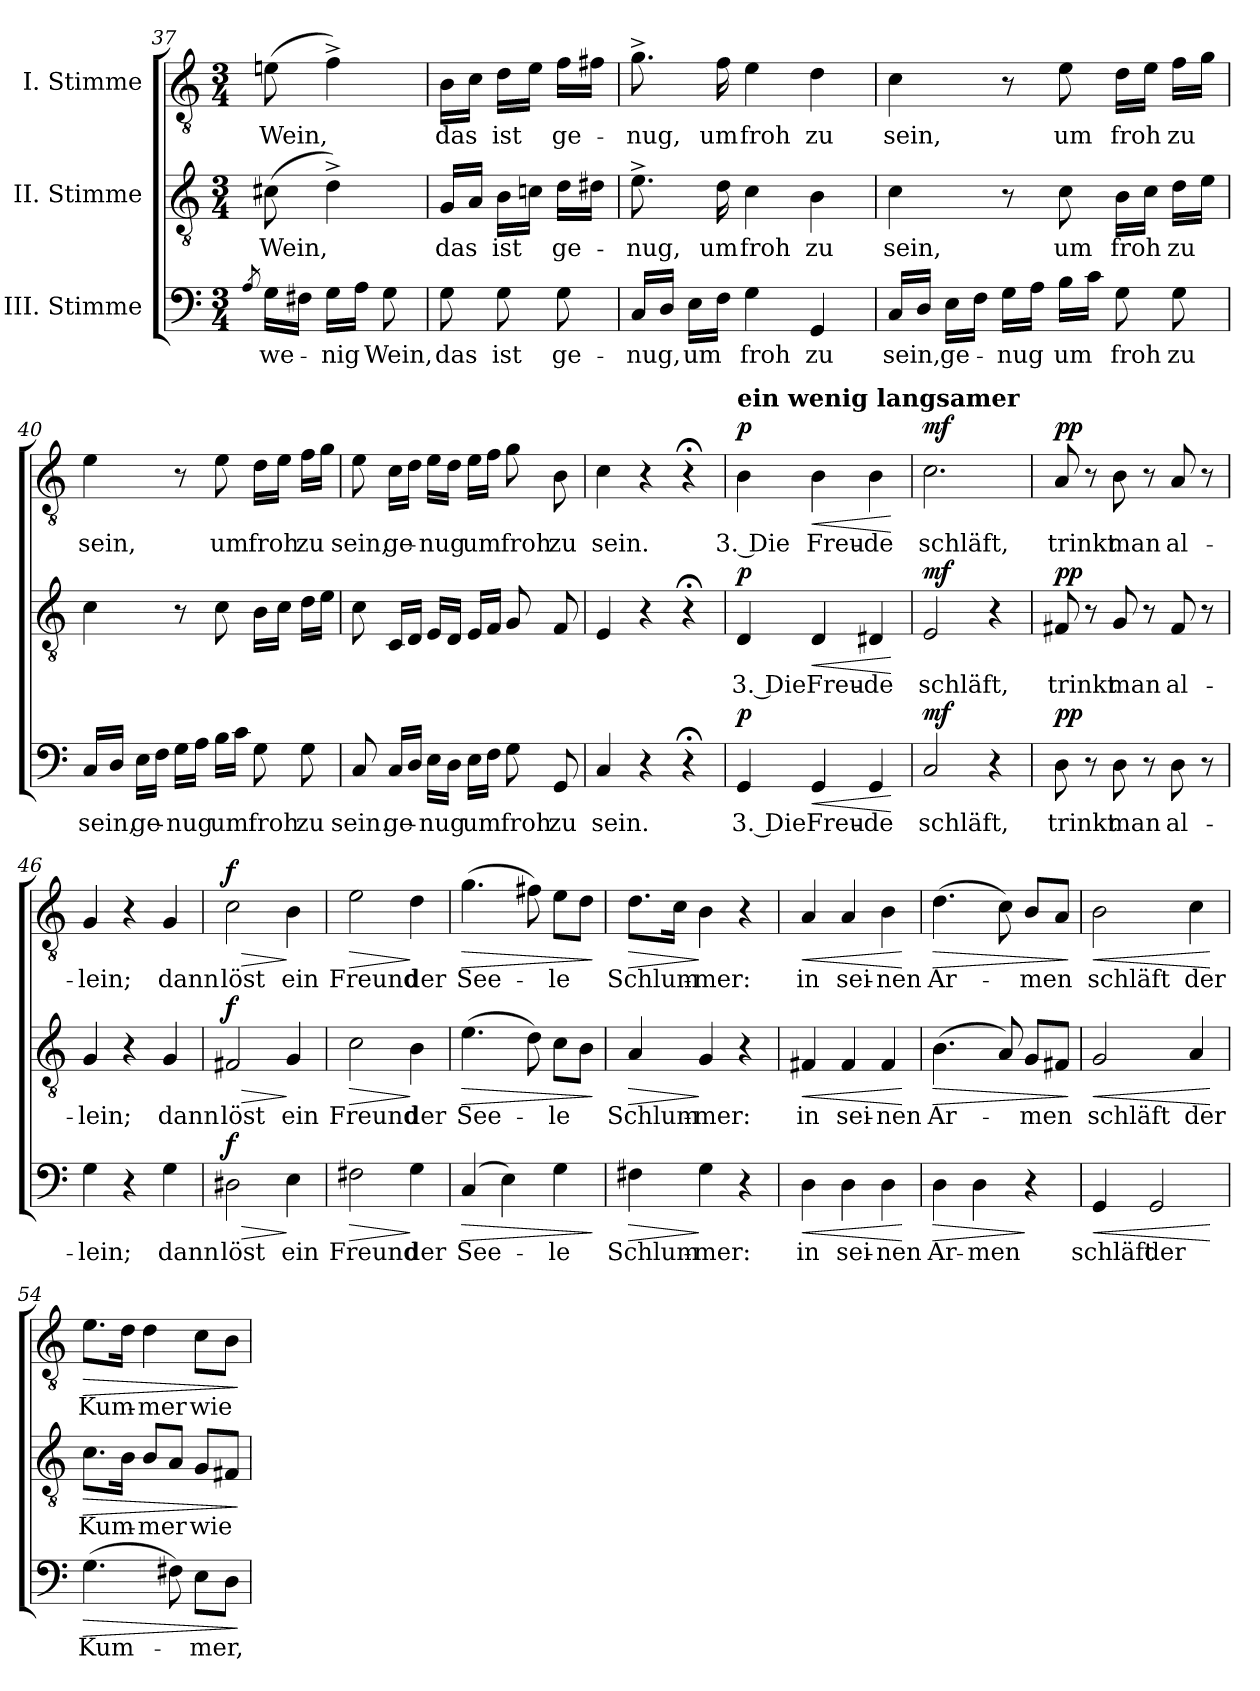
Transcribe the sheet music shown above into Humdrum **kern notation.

**kern	**text	**dynam	**kern	**text	**dynam	**kern	**text	**dynam
*part3	*part3	*part3	*part2	*part2	*part2	*part1	*part1	*part1
*staff3	*staff3	*staff3	*staff2	*staff2	*staff2	*staff1	*staff1	*staff1
*I"III. Stimme	*	*	*I"II. Stimme	*	*	*I"I. Stimme	*	*
*clefF4	*	*	*clefGv2	*	*	*clefGv2	*	*
*k[]	*	*	*k[]	*	*	*k[]	*	*
*M3/4	*	*	*M3/4	*	*	*M3/4	*	*
=37	=37	=37	=37	=37	=37	=37	=37	=37
8qA/	.	.	.	.	.	.	.	.
!	!LO:LY:b	!	!	!LO:LY:b	!	!	!LO:LY:b	!
16G\LL	we-	.	(8c#X\	Wein,	.	(8en\	Wein,	.
16F#X\JJ	.	.	.	.	.	.	.	.
!	!LO:LY:b	!	!	!	!	!	!	!
16G\LL	-nig	.	4d^\)	.	.	4f^\)	.	.
16A\JJ	.	.	.	.	.	.	.	.
!	!LO:LY:b	!	!	!	!	!	!	!
8G\	Wein,	.	.	.	.	.	.	.
!!LO:PB:g=z
=37X2	=37X2	=37X2	=37X2	=37X2	=37X2	=37X2	=37X2	=37X2
!	!LO:LY:b	!	!	!LO:LY:b	!	!	!LO:LY:b	!
8G\	das	.	16G/LL	das	.	16B\LL	das	.
.	.	.	16A/JJ	.	.	16c\JJ	.	.
!	!LO:LY:b	!	!	!LO:LY:b	!	!	!LO:LY:b	!
8G\	ist	.	16B\LL	ist	.	16d\LL	ist	.
.	.	.	16cn\JJ	.	.	16e\JJ	.	.
!	!LO:LY:b	!	!	!LO:LY:b	!	!	!LO:LY:b	!
8G\	ge-	.	16d\LL	ge-	.	16f\LL	ge-	.
.	.	.	16d#X\JJ	.	.	16f#X\JJ	.	.
=38	=38	=38	=38	=38	=38	=38	=38	=38
!	!LO:LY:b	!	!	!LO:LY:b	!	!	!LO:LY:b	!
16C/LL	-nug,	.	8.e^\	-nug,	.	8.g^\	-nug,	.
16D/JJ	.	.	.	.	.	.	.	.
!	!LO:LY:b	!	!	!	!	!	!	!
16E\LL	um	.	.	.	.	.	.	.
!	!	!	!	!LO:LY:b	!	!	!LO:LY:b	!
16F\JJ	.	.	16d\	um	.	16f\	um	.
!	!LO:LY:b	!	!	!LO:LY:b	!	!	!LO:LY:b	!
4G\	froh	.	4c\	froh	.	4e\	froh	.
!	!LO:LY:b	!	!	!LO:LY:b	!	!	!LO:LY:b	!
4GG/	zu	.	4B\	zu	.	4d\	zu	.
=39	=39	=39	=39	=39	=39	=39	=39	=39
!	!LO:LY:b	!	!	!LO:LY:b	!	!	!LO:LY:b	!
16C/LL	sein,	.	4c\	sein,	.	4c\	sein,	.
16D/JJ	.	.	.	.	.	.	.	.
!	!LO:LY:b	!	!	!	!	!	!	!
16E\LL	ge-	.	.	.	.	.	.	.
16F\JJ	.	.	.	.	.	.	.	.
!	!LO:LY:b	!	!	!	!	!	!	!
16G\LL	-nug	.	8r	.	.	8r	.	.
16A\JJ	.	.	.	.	.	.	.	.
!	!LO:LY:b	!	!	!LO:LY:b	!	!	!LO:LY:b	!
16B\LL	um	.	8c\	um	.	8e\	um	.
16c\JJ	.	.	.	.	.	.	.	.
!	!LO:LY:b	!	!	!LO:LY:b	!	!	!LO:LY:b	!
8G\	froh	.	16B\LL	froh	.	16d\LL	froh	.
.	.	.	16c\JJ	.	.	16e\JJ	.	.
!	!LO:LY:b	!	!	!LO:LY:b	!	!	!LO:LY:b	!
8G\	zu	.	16d\LL	zu	.	16f\LL	zu	.
.	.	.	16e\JJ	.	.	16g\JJ	.	.
!!LO:LB:g=z
=40	=40	=40	=40	=40	=40	=40	=40	=40
!	!LO:LY:b	!	!	!	!	!	!LO:LY:b	!
16C/LL	sein,	.	4c\	.	.	4e\	sein,	.
16D/JJ	.	.	.	.	.	.	.	.
!	!LO:LY:b	!	!	!	!	!	!	!
16E\LL	ge-	.	.	.	.	.	.	.
16F\JJ	.	.	.	.	.	.	.	.
!	!LO:LY:b	!	!	!	!	!	!	!
16G\LL	-nug	.	8r	.	.	8r	.	.
16A\JJ	.	.	.	.	.	.	.	.
!	!LO:LY:b	!	!	!	!	!	!LO:LY:b	!
16B\LL	um	.	8c\	.	.	8e\	um	.
16c\JJ	.	.	.	.	.	.	.	.
!	!LO:LY:b	!	!	!	!	!	!LO:LY:b	!
8G\	froh	.	16B\LL	.	.	16d\LL	froh	.
.	.	.	16c\JJ	.	.	16e\JJ	.	.
!	!LO:LY:b	!	!	!	!	!	!LO:LY:b	!
8G\	zu	.	16d\LL	.	.	16f\LL	zu	.
.	.	.	16e\JJ	.	.	16g\JJ	.	.
=41	=41	=41	=41	=41	=41	=41	=41	=41
!	!LO:LY:b	!	!	!	!	!	!LO:LY:b	!
8C/	sein.	.	8c\	.	.	8e\	sein,	.
!	!LO:LY:b	!	!	!	!	!	!LO:LY:b	!
16C/LL	ge-	.	16C/LL	.	.	16c\LL	ge-	.
16D/JJ	.	.	16D/JJ	.	.	16d\JJ	.	.
!	!LO:LY:b	!	!	!	!	!	!LO:LY:b	!
16E\LL	-nug	.	16E/LL	.	.	16e\LL	-nug	.
16D\JJ	.	.	16D/JJ	.	.	16d\JJ	.	.
!	!LO:LY:b	!	!	!	!	!	!LO:LY:b	!
16E\LL	um	.	16E/LL	.	.	16e\LL	um	.
16F\JJ	.	.	16F/JJ	.	.	16f\JJ	.	.
!	!LO:LY:b	!	!	!	!	!	!LO:LY:b	!
8G\	froh	.	8G/	.	.	8g\	froh	.
!	!LO:LY:b	!	!	!	!	!	!LO:LY:b	!
8GG/	zu	.	8F/	.	.	8B\	zu	.
=42	=42	=42	=42	=42	=42	=42	=42	=42
!	!LO:LY:b	!	!	!	!	!	!LO:LY:b	!
4C/	sein.	.	4E/	.	.	4c\	sein.	.
4r	.	.	4r	.	.	4r	.	.
4r;<	.	.	4r;<	.	.	4r;<	.	.
!!LO:LB:g=z
=43	=43	=43	=43	=43	=43	=43	=43	=43
!	!	!	!	!	!	!LO:TX:a:B:t=ein wenig langsamer	!	!
!	!LO:LY:b	!LO:DY:a	!	!LO:LY:b	!LO:DY:a	!	!LO:LY:b	!LO:DY:a
4GG/	3. Die	p	4D/	3. Die	p	4B\	3. Die	p
!	!LO:LY:b	!LO:HP:b	!	!LO:LY:b	!LO:HP:b	!	!LO:LY:b	!LO:HP:b
4GG/	Freu-	<	4D/	Freu-	<	4B\	Freu-	<
!	!LO:LY:b	!	!	!LO:LY:b	!	!	!LO:LY:b	!
4GG/	-de	.	4D#X/	-de	.	4B\	-de	.
.	.	[	.	.	[	.	.	[
=44	=44	=44	=44	=44	=44	=44	=44	=44
!	!LO:LY:b	!LO:DY:a	!	!LO:LY:b	!LO:DY:a	!	!LO:LY:b	!LO:DY:a
2C/	schläft,	mf	2E/	schläft,	mf	2.c\	schläft,	mf
4r	.	.	4r	.	.	.	.	.
=45	=45	=45	=45	=45	=45	=45	=45	=45
!	!LO:LY:b	!LO:DY:a	!	!LO:LY:b	!LO:DY:a	!	!LO:LY:b	!LO:DY:a
8D\	trinkt	pp	8F#X/	trinkt	pp	8A/	trinkt	pp
8r	.	.	8r	.	.	8r	.	.
!	!LO:LY:b	!	!	!LO:LY:b	!	!	!LO:LY:b	!
8D\	man	.	8G/	man	.	8B\	man	.
8r	.	.	8r	.	.	8r	.	.
!	!LO:LY:b	!	!	!LO:LY:b	!	!	!LO:LY:b	!
8D\	al-	.	8F#/	al-	.	8A/	al-	.
8r	.	.	8r	.	.	8r	.	.
=46	=46	=46	=46	=46	=46	=46	=46	=46
!	!LO:LY:b	!	!	!LO:LY:b	!	!	!LO:LY:b	!
4G\	-lein;	.	4G/	-lein;	.	4G/	-lein;	.
4r	.	.	4r	.	.	4r	.	.
!	!LO:LY:b	!	!	!LO:LY:b	!	!	!LO:LY:b	!
4G\	dann	.	4G/	dann	.	4G/	dann	.
=47	=47	=47	=47	=47	=47	=47	=47	=47
!	!LO:LY:b	!LO:HP:b	!	!LO:LY:b	!LO:HP:b	!	!LO:LY:b	!LO:HP:b
!	!	!LO:DY:n=1:a	!	!	!LO:DY:n=1:a	!	!	!LO:DY:n=1:a
2D#X\	löst	> f	2F#X/	löst	> f	2c\	löst	> f
!	!LO:LY:b	!	!	!LO:LY:b	!	!	!LO:LY:b	!
4E\	ein	]	4G/	ein	]	4B\	ein	]
=48	=48	=48	=48	=48	=48	=48	=48	=48
!	!LO:LY:b	!LO:HP:b	!	!LO:LY:b	!LO:HP:b	!	!LO:LY:b	!LO:HP:b
2F#X\	Freund	>	2c\	Freund	>	2e\	Freund	>
!	!LO:LY:b	!	!	!LO:LY:b	!	!	!LO:LY:b	!
4G\	der	]	4B\	der	]	4d\	der	]
!!LO:LB:g=z
=49	=49	=49	=49	=49	=49	=49	=49	=49
!	!LO:LY:b	!LO:HP:b	!	!LO:LY:b	!LO:HP:b	!	!LO:LY:b	!LO:HP:b
(4C/	See-	>	(4.e\	See-	>	(4.g\	See-	>
4E\)	.	.	.	.	.	.	.	.
.	.	.	8d\)	.	.	8f#X\)	.	.
!	!LO:LY:b	!	!	!LO:LY:b	!	!	!LO:LY:b	!
4G\	-le	.	8c\L	-le	.	8e\L	-le	.
.	.	.	8B\J	.	.	8d\J	.	.
.	.	]	.	.	]	.	.	]
=50	=50	=50	=50	=50	=50	=50	=50	=50
!	!LO:LY:b	!LO:HP:b	!	!LO:LY:b	!LO:HP:b	!	!LO:LY:b	!LO:HP:b
4F#X\	Schlum-	>	4A/	Schlum-	>	8.d\L	Schlum-	>
.	.	.	.	.	.	16c\Jk	.	.
!	!LO:LY:b	!	!	!LO:LY:b	!	!	!LO:LY:b	!
4G\	-mer:	]	4G/	-mer:	]	4B\	-mer:	]
4r	.	.	4r	.	.	4r	.	.
=51	=51	=51	=51	=51	=51	=51	=51	=51
!	!LO:LY:b	!LO:HP:b	!	!LO:LY:b	!LO:HP:b	!	!LO:LY:b	!LO:HP:b
4D\	in	<	4F#X/	in	<	4A/	in	<
!	!LO:LY:b	!	!	!LO:LY:b	!	!	!LO:LY:b	!
4D\	sei-	.	4F#/	sei-	.	4A/	sei-	.
!	!LO:LY:b	!	!	!LO:LY:b	!	!	!LO:LY:b	!
4D\	-nen	.	4F#/	-nen	.	4B\	-nen	.
.	.	[	.	.	[	.	.	[
=52	=52	=52	=52	=52	=52	=52	=52	=52
!	!LO:LY:b	!LO:HP:b	!	!LO:LY:b	!LO:HP:b	!	!LO:LY:b	!LO:HP:b
4D\	Ar-	>	(4.B\	Ar-	>	(4.d\	Ar-	>
!	!LO:LY:b	!	!	!	!	!	!	!
4D\	-men	.	.	.	.	.	.	.
.	.	.	8A/)	.	.	8c\)	.	.
!	!	!	!	!LO:LY:b	!	!	!LO:LY:b	!
4r	.	]	8G/L	-men	.	8B/L	-men	.
.	.	.	8F#X/J	.	.	8A/J	.	.
.	.	.	.	.	]	.	.	]
=53	=53	=53	=53	=53	=53	=53	=53	=53
!	!LO:LY:b	!LO:HP:b	!	!LO:LY:b	!LO:HP:b	!	!LO:LY:b	!LO:HP:b
4GG/	schläft	<	2G/	schläft	<	2B\	schläft	<
!	!LO:LY:b	!	!	!	!	!	!	!
2GG/	der	.	.	.	.	.	.	.
!	!	!	!	!LO:LY:b	!	!	!LO:LY:b	!
.	.	.	4A/	der	.	4c\	der	.
.	.	[	.	.	[	.	.	[
=54	=54	=54	=54	=54	=54	=54	=54	=54
!	!LO:LY:b	!LO:HP:b	!	!LO:LY:b	!LO:HP:b	!	!LO:LY:b	!LO:HP:b
(4.G\	Kum-	>	8.c\L	Kum-	>	8.e\L	Kum-	>
.	.	.	16B\Jk	.	.	16d\Jk	.	.
!	!	!	!	!LO:LY:b	!	!	!LO:LY:b	!
.	.	.	8B/L	-mer	.	4d\	-mer	.
8F#X\)	.	.	8A/J	.	.	.	.	.
!	!LO:LY:b	!	!	!LO:LY:b	!	!	!LO:LY:b	!
8E\L	-mer,	.	8G/L	wie	.	8c\L	wie	.
8D\J	.	.	8F#X/J	.	.	8B\J	.	.
.	.	]	.	.	]	.	.	]
=	=	=	=	=	=	=	=	=
*-	*-	*-	*-	*-	*-	*-	*-	*-
